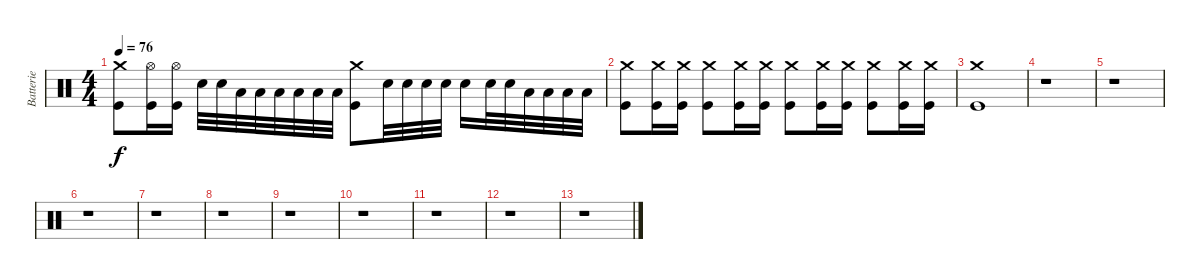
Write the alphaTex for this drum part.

\track ("Batterie" "Batterie") {instrument percussion}
\staff {score}
\articulation defaults
\ts (4 4)
\tempo 76
\clef neutral
\ks c
("Kick (hit)" "Crash medium (hit)").8{dy f} ("Hi-Hat (open)" "Kick (hit)").16 ("Hi-Hat (open)" "Kick (hit)").16 "Snare (hit) 2".32 "Snare (hit) 2".32 "Low Floor Tom (hit)".32 "Low Floor Tom (hit)".32 "Low Floor Tom (hit)".32 "Low Floor Tom (hit)".32 "Low Floor Tom (hit)".32 "Low Floor Tom (hit)".32 ("Kick (hit)" "Crash medium (hit)").8 "Snare (hit) 2".32 "Snare (hit) 2".32 "Snare (hit) 2".32 "Snare (hit) 2".32 "Snare (hit) 2".16 "Snare (hit) 2".32 "Snare (hit) 2".32 "Low Floor Tom (hit)".32 "Low Floor Tom (hit)".32 "Low Floor Tom (hit)".32 "Low Floor Tom (hit)".32 |
("Kick (hit)" "Crash medium (hit)").8 ("Kick (hit)" "Crash medium (hit)").16 ("Kick (hit)" "Crash medium (hit)").16 ("Kick (hit)" "Crash medium (hit)").8 ("Kick (hit)" "Crash medium (hit)").16 ("Kick (hit)" "Crash medium (hit)").16 ("Kick (hit)" "Crash medium (hit)").8 ("Kick (hit)" "Crash medium (hit)").16 ("Kick (hit)" "Crash medium (hit)").16 ("Kick (hit)" "Crash medium (hit)").8 ("Kick (hit)" "Crash medium (hit)").16 ("Kick (hit)" "Crash medium (hit)").16 |
("Kick (hit)" "Crash medium (hit)").1 |
r.1 |
r.1 |
r.1 |
r.1 |
r.1 |
r.1 |
r.1 |
r.1 |
r.1 |
r.1
